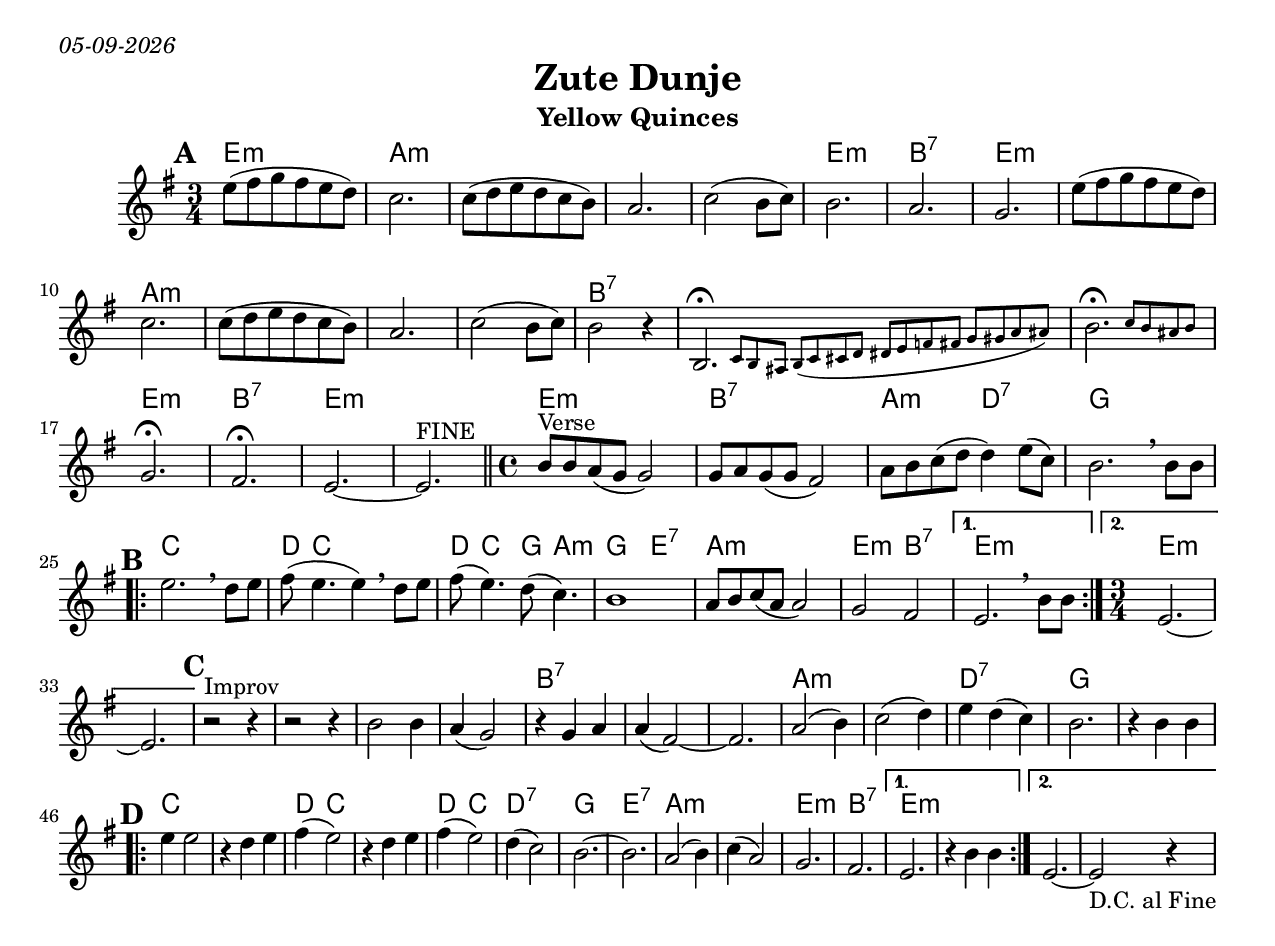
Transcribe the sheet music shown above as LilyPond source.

\version "2.18.0"
\include "english.ly"
\paper{
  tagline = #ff
  print-all-headers = ##t
  #(set-paper-size "letter")
}
date = #(strftime "%d-%m-%Y" (localtime (current-time)))

\markup{ \italic{ \date }  }

%\markup{ Got something to say? }

global = {
  \clef treble
  \key b \minor
  \time 3/4
  \set Score.markFormatter = #format-mark-box-alphabet
}

%#################################### Melody ########################
%melody =  \transpose c d \relative c' {  %transpose for clarinet
melody = \relative c'' {
  \global
  %\partial 16*3 a16 d f   %lead in notes
  \mark \default
  b8(cs d cs b a)
  g2.
  g8(a b a g fs)
  e2.

  g2( fs8 g)
  fs2.
  e2.
  d2.

  b'8(cs d cs b a)
  g2.
  g8(a b a g fs)
  e2.|

  g2( fs8 g)|
  fs2 r4|
  \afterGrace fs,2.\fermata {g8 fs es fs([g gs a] as[ b c cs] d[ ds e es])}
  \afterGrace fs2.\fermata  {g8 fs es fs}
  d2. \fermata
  cs2. \fermata|
  b2.~
  b2.^FINE \bar "||"

  \time 4/4
  fs'8 ^Verse fs e(d d2)
  d8 e d(d cs2)
  e8 fs g (a a4) b8(g)
  fs2. \breathe fs8 fs|
  \break

  \repeat volta 2{
   \mark \default
   b2. \breathe a8 b
   cs8( b4. b4) \breathe a8 b
   cs8 (b4.) a8(g4.)
   fs1
   e8 fs g(e e2)
   d2 cs
  }
  \alternative {
    {b2. \breathe fs'8 fs }
    {\time 3/4 b,2. ~ b2. }
  }

  %\repeat volta 2{
   \mark \default
   r2 ^Improv r4
   r2 r4
   fs'2 fs4
   e4(d2)

   r4 d e
   e4(cs2)~
   cs2.
   e2(fs4)
   g2 (a4)
   b4 a(g)
   fs2.
   r4 fs fs
 % }
    \break
   \repeat volta 2{
   \mark \default
   b4 b2
   r4 a b
   cs4(b2)
   r4 a b

   cs4(b2)
   a4(g2)
   fs2.~
   fs2.

   e2(fs4)
   g4(e2)
   d2.
   cs2.

   }
   \alternative{
     {b2. r4 fs' fs}
     {b,2.~
      b2 _"D.C. al Fine"  r4}
   }

}
%################################# Lyrics #####################
%\addlyrics{ \set stanza = #"1. " }
%################################# Chords #######################
harmonies = \chordmode {
  b4*3:m
  e4*12:m
  b4*3:m
  fs4*3:7
  b4*6:m
  e4*12:m
  fs4*9:7
  b4*3:m
  fs4*3:7
  b4*6:m
  b1:m
  fs4*4:7
  e2:m a2:7
  d1
  %
  g1
  a8 g8*7
  a8 g8*3 d8 e8*3:m
  d2 b2:7
  e1:m
  b2:m fs2:7
  b1:m
  %
  b4*18:m
  fs4*9:7
  e4*6:m
  a4*3:7
  d4*6
  %
  g4*6
  a4 g4*5
  a4 g2
  a4*3:7
  d4*3
  b4*3:7
  e4*6:m
  b4*3:m
  fs4*3:7
  b4*12:m

}

\score {
  <<
    \new ChordNames {
      \set chordChanges = ##f
       \transpose b, e  \harmonies
    }
    \new Staff  \transpose b, e \melody
  >>
  \header{
    title= "Zute Dunje"
    subtitle="Yellow Quinces"
    composer= ""
    instrument =""
    arranger= ""
  }
  \layout{indent = 1.0\cm}
  \midi {
    \tempo 4 = 120

    % \midi { }
  }
}
%{
% more verses:
\markup{}
\markup {
  \fill-line {
    \hspace #0.1 % distance from left margin
    \column {
      \line { "1."
	\column {
	  ""
	}
      }
      \hspace #0.2 % vertical distance between verses
      \line { "2."
	\column {
	 ""
	}
      }
    }
    \hspace #0.1  % horiz. distance between columns
    \column {
      \line { "3."
	\column {
	  ""
	}
      }
      \hspace #0.2 % distance between verses
      \line { "4."
	\column {
	 ""
	}
      }
    }
    \hspace #0.1 % distance to right margin
  }
}

%}
